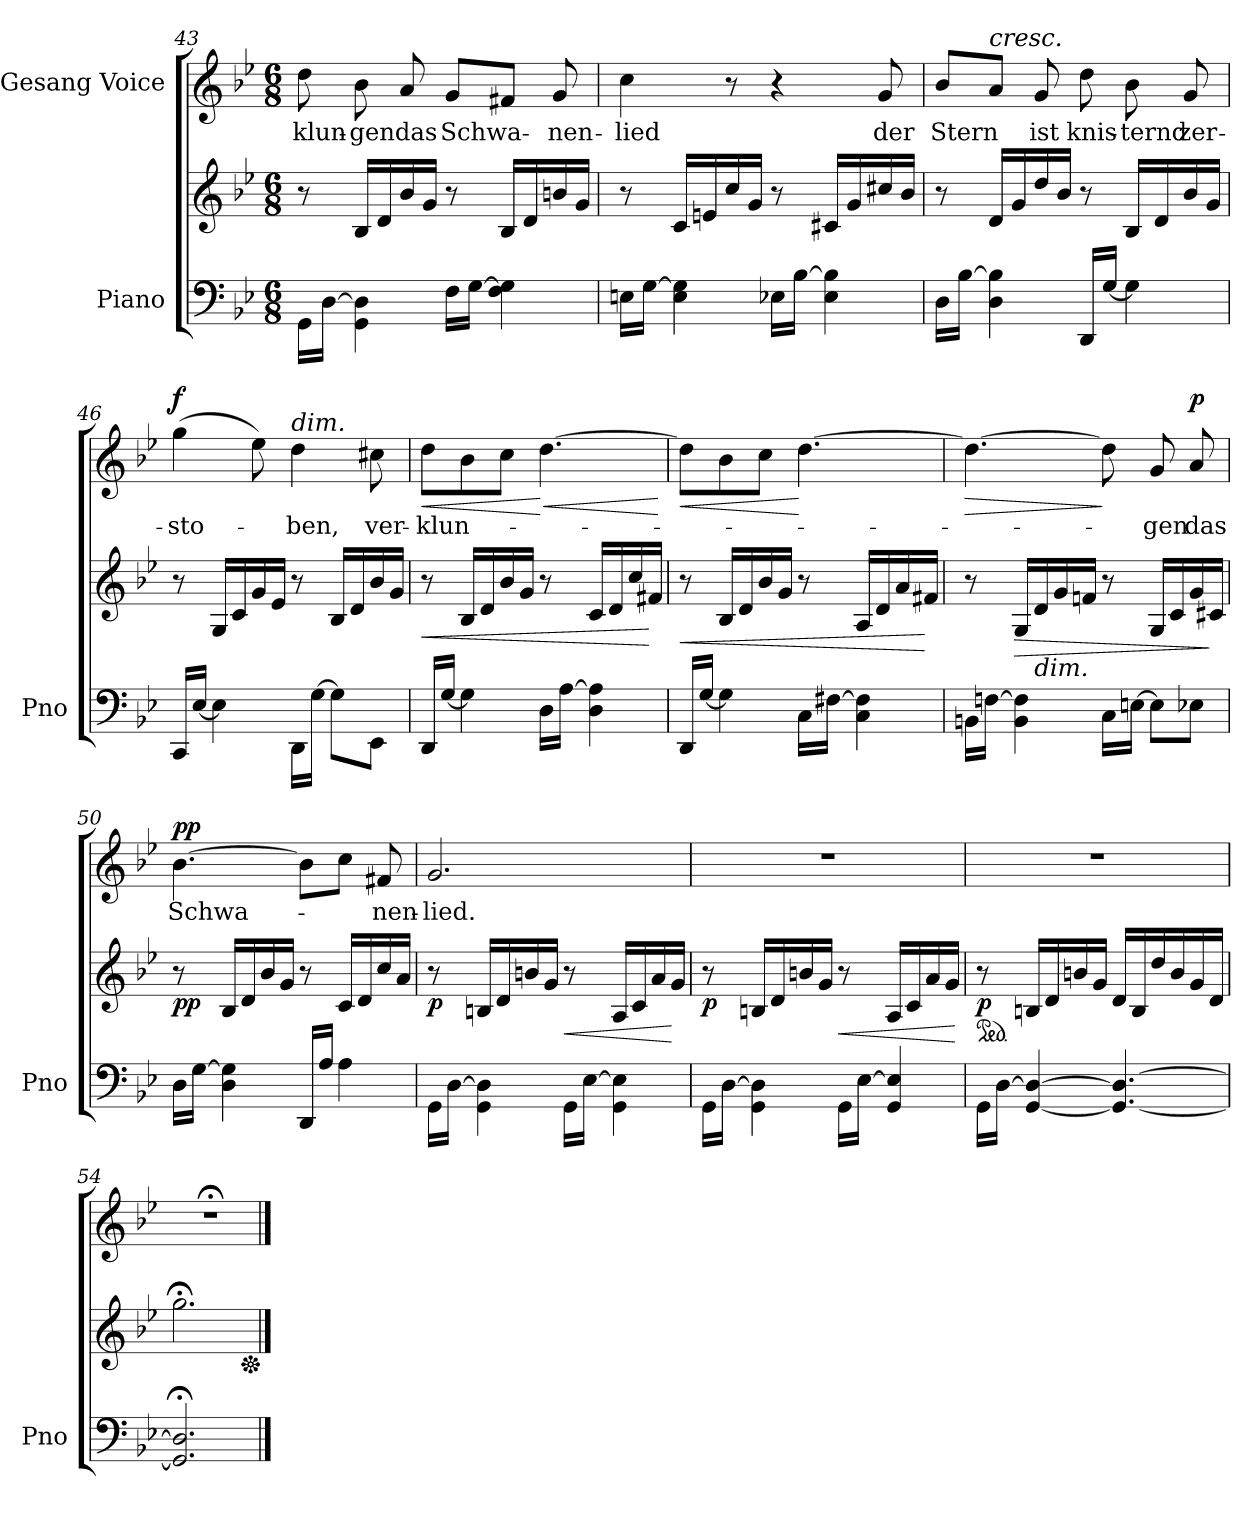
**kern	**kern	**dynam	**kern	**text	**dynam
*part2	*part2	*part2	*part1	*part1	*part1
*staff3	*staff2	*staff2/3	*staff1	*staff1	*staff1
*I"Piano	*	*	*I"Gesang Voice	*	*
*I'Pno	*	*	*	*	*
*clefF4	*clefG2	*	*clefG2	*	*
*k[b-e-]	*k[b-e-]	*	*k[b-e-]	*	*
*M6/8	*M6/8	*	*M6/8	*	*
=43	=43	=43	=43	=43	=43
!	!	!	!	!LO:LY:b	!
16GG\LL	8r	.	8dd\	-klun-	.
[16D\JJ	.	.	.	.	.
!	!	!	!	!LO:LY:b	!
4GG\ 4D\]	16B-/LL	.	8b-\	-gen	.
.	16d/	.	.	.	.
!	!	!	!	!LO:LY:b	!
.	16b-/	.	8a/	das	.
.	16g/JJ	.	.	.	.
!	!	!	!	!LO:LY:b	!
16F\LL	8r	.	8g/L	Schwa-	.
[16G\JJ	.	.	.	.	.
4F\ 4G\]	16B-/LL	.	8f#X/J	.	.
.	16d/	.	.	.	.
!	!	!	!	!LO:LY:b	!
.	16bn/	.	8g/	-nen-	.
.	16g/JJ	.	.	.	.
!!LO:LB:g=z
=44	=44	=44	=44	=44	=44
!	!	!	!	!LO:LY:b	!
16En\LL	8r	.	4cc\	-lied	.
[16G\JJ	.	.	.	.	.
4E\ 4G\]	16c/LL	.	.	.	.
.	16en/	.	.	.	.
.	16cc/	.	8r	.	.
.	16g/JJ	.	.	.	.
16E-X\LL	8r	.	4r	.	.
[16B-\JJ	.	.	.	.	.
4E-\ 4B-\]	16c#X/LL	.	.	.	.
.	16g/	.	.	.	.
!	!	!	!	!LO:LY:b	!
.	16cc#X/	.	8g/	der	.
.	16b-/JJ	.	.	.	.
=45	=45	=45	=45	=45	=45
!	!	!	!	!LO:LY:b	!
16D\LL	8r	.	8b-/L	Stern	.
[16B-\JJ	.	.	.	.	.
!	!	!	!LO:TX:a:i:t=cresc.	!	!
4D\ 4B-\]	16d/LL	.	8a/J	.	.
.	16g/	.	.	.	.
!	!	!	!	!LO:LY:b	!
.	16dd/	.	8g/	ist	.
.	16b-/JJ	.	.	.	.
!	!	!	!	!LO:LY:b	!
16DD/LL	8r	.	8dd\	knis-	.
[16G/JJ	.	.	.	.	.
!	!	!	!	!LO:LY:b	!
4G\]	16B-/LL	.	8b-\	-ternd	.
.	16d/	.	.	.	.
!	!	!	!	!LO:LY:b	!
.	16b-/	.	8g/	zer-	.
.	16g/JJ	.	.	.	.
=46	=46	=46	=46	=46	=46
!	!	!	!	!LO:LY:b	!LO:DY:a
16CC/LL	8r	.	(>4gg\	-sto-	f
[16E-/JJ	.	.	.	.	.
4E-\]	16G/LL	.	.	.	.
.	16c/	.	.	.	.
.	16g/	.	8ee-\)	.	.
.	16e-/JJ	.	.	.	.
!	!	!	!LO:TX:a:i:t=dim.	!	!
!	!	!	!	!LO:LY:b	!
16DD\LL	8r	.	4dd\	-ben,	.
[16G\JJ	.	.	.	.	.
8G\L]	16B-/LL	.	.	.	.
.	16d/	.	.	.	.
!	!	!	!	!LO:LY:b	!
8EE-\J	16b-/	.	8cc#X\	ver-	.
.	16g/JJ	.	.	.	.
!!LO:LB:g=z
=47	=47	=47	=47	=47	=47
!	!	!LO:HP:b	!	!LO:LY:b	!LO:HP:b
16DD/LL	8r	<	8dd\L	-klun-	<
[16G/JJ	.	.	.	.	.
4G\]	16B-/LL	.	8b-\	.	.
.	16d/	.	.	.	.
.	16b-/	.	8cc\J	.	.
.	16g/JJ	.	.	.	.
!	!	!	!	!	!LO:HP:n=1:b
16D\LL	8r	.	[4.dd\	.	[ <
[16A\JJ	.	.	.	.	.
4D\ 4A\]	16c/LL	.	.	.	.
.	16d/	.	.	.	.
.	16cc/	.	.	.	.
.	16f#X/JJ	[	.	.	.
.	.	.	.	.	[
=48	=48	=48	=48	=48	=48
!	!	!LO:HP:b	!	!	!LO:HP:b
16DD/LL	8r	<	8dd\L]	.	<
[16G/JJ	.	.	.	.	.
4G\]	16B-/LL	.	8b-\	.	.
.	16d/	.	.	.	.
.	16b-/	.	8cc\J	.	.
.	16g/JJ	.	.	.	.
16C\LL	8r	.	[4.dd\	.	[
[16F#X\JJ	.	.	.	.	.
4C\ 4F#\]	16A/LL	.	.	.	.
.	16d/	.	.	.	.
.	16a/	.	.	.	.
.	16f#X/JJ	[	.	.	.
=49	=49	=49	=49	=49	=49
!	!	!	!	!	!LO:HP:b
16BBn\LL	8r	.	4.dd\_	.	>
[16Fn\JJ	.	.	.	.	.
!	!	!LO:HP:b	!	!	!
4BB\ 4F\]	16G/LL	>	.	.	.
!	!LO:TX:b:i:t=dim.	!	!	!	!
.	16d/	.	.	.	.
.	16g/	.	.	.	.
.	16fn/JJ	.	.	.	.
16C\LL	8r	.	8dd\]	.	]
[16En\JJ	.	.	.	.	.
!	!	!	!	!LO:LY:b	!
8E\L]	16G/LL	.	8g/	-gen	.
.	16c/	.	.	.	.
!	!	!	!	!LO:LY:b	!LO:DY:a
8E-X\J	16g/	.	8a/	das	p
.	16c#X/JJ	]	.	.	.
=50	=50	=50	=50	=50	=50
!	!	!LO:DY:b	!	!LO:LY:b	!LO:DY:a
16D\LL	8r	pp	[4.b-\	Schwa-	pp
[16G\JJ	.	.	.	.	.
4D\ 4G\]	16B-/LL	.	.	.	.
.	16d/	.	.	.	.
.	16b-/	.	.	.	.
.	16g/JJ	.	.	.	.
16DD/LL	8r	.	8b-\L]	.	.
16A/JJ	.	.	.	.	.
4A\	16c/LL	.	8cc\J	.	.
.	16d/	.	.	.	.
!	!	!	!	!LO:LY:b	!
.	16cc/	.	8f#X/	-nen-	.
.	16a/JJ	.	.	.	.
!!LO:LB:g=z
=51	=51	=51	=51	=51	=51
!	!	!LO:DY:b	!	!LO:LY:b	!
16GG\LL	8r	p	2.g/	-lied.	.
[16D\JJ	.	.	.	.	.
4GG\ 4D\]	16Bn/LL	.	.	.	.
.	16d/	.	.	.	.
.	16bn/	.	.	.	.
.	16g/JJ	.	.	.	.
!	!	!LO:HP:b	!	!	!
16GG\LL	8r	<	.	.	.
[16E-\JJ	.	.	.	.	.
4GG\ 4E-\]	16A/LL	.	.	.	.
.	16c/	.	.	.	.
.	16a/	.	.	.	.
.	16g/JJ	[	.	.	.
=52	=52	=52	=52	=52	=52
!	!	!LO:DY:b	!	!	!
16GG\LL	8r	p	2.r	.	.
[16D\JJ	.	.	.	.	.
4GG\ 4D\]	16Bn/LL	.	.	.	.
.	16d/	.	.	.	.
.	16bn/	.	.	.	.
.	16g/JJ	.	.	.	.
!	!	!LO:HP:b	!	!	!
16GG\LL	8r	<	.	.	.
[16E-\JJ	.	.	.	.	.
4GG/ 4E-/]	16A/LL	.	.	.	.
.	16c/	.	.	.	.
.	16a/	.	.	.	.
.	16g/JJ	.	.	.	.
.	.	[	.	.	.
=53	=53	=53	=53	=53	=53
*	*ped	*	*	*	*
!	!	!LO:DY:b	!	!	!
16GG\LL	8r	p	2.r	.	.
[16D\JJ	.	.	.	.	.
[4GG/ 4D/_	16Bn/LL	.	.	.	.
.	16d/	.	.	.	.
.	16bn/	.	.	.	.
.	16g/JJ	.	.	.	.
4.GG/_ 4.D/_	16d/LL	.	.	.	.
.	16B/	.	.	.	.
.	16dd/	.	.	.	.
.	16b/	.	.	.	.
.	16g/	.	.	.	.
.	16d/JJ	.	.	.	.
=54	=54	=54	=54	=54	=54
!LO:N:n=1:head=open	!	!	!	!	!
!LO:N:n=2:head=open	!LO:N:head=open	!	!	!	!
2.GG/];< 2.D/];<	2.gg;<\	.	2.r;<	.	.
*	*Xped	*	*	*	*
==	==	==	==	==	==
*-	*-	*-	*-	*-	*-
